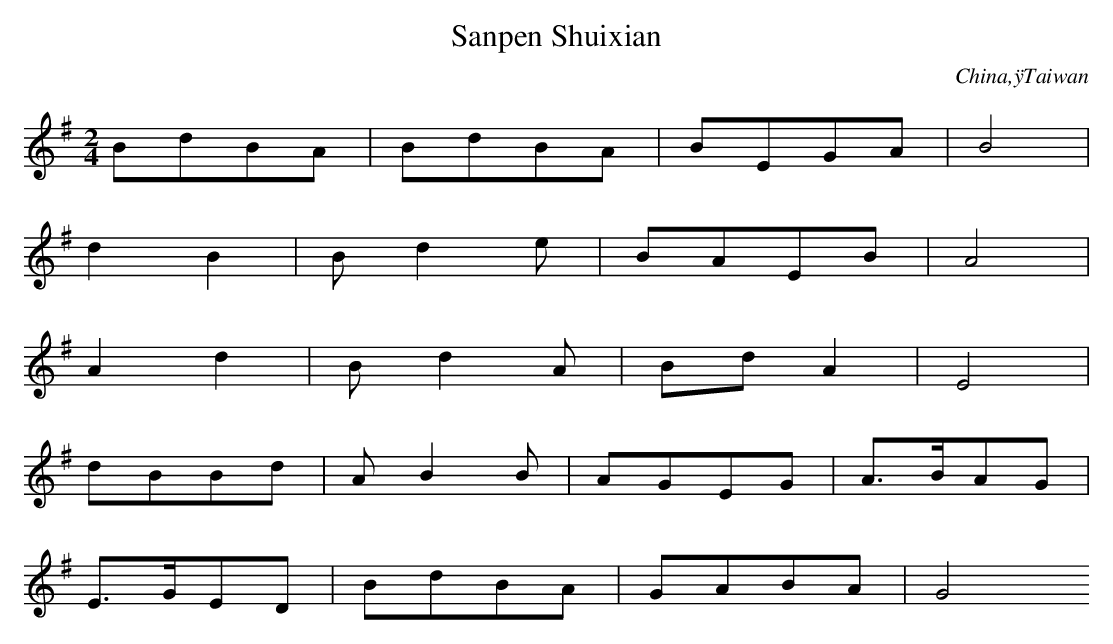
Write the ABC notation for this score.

X:1
T: Sanpen Shuixian
O: China,ÿTaiwan
M: 2/4
L: 1/16
K: G
B2d2B2A2 | B2d2B2A2 | B2E2G2A2 | B8 |
d4B4 | B2d4e2 | B2A2E2B2 | A8 |
A4d4 | B2d4A2 | B2d2A4 | E8 |
d2B2B2d2 | A2B4B2 | A2G2E2G2 | A3BA2G2 |
E3GE2D2 | B2d2B2A2 | G2A2B2A2 | G8
